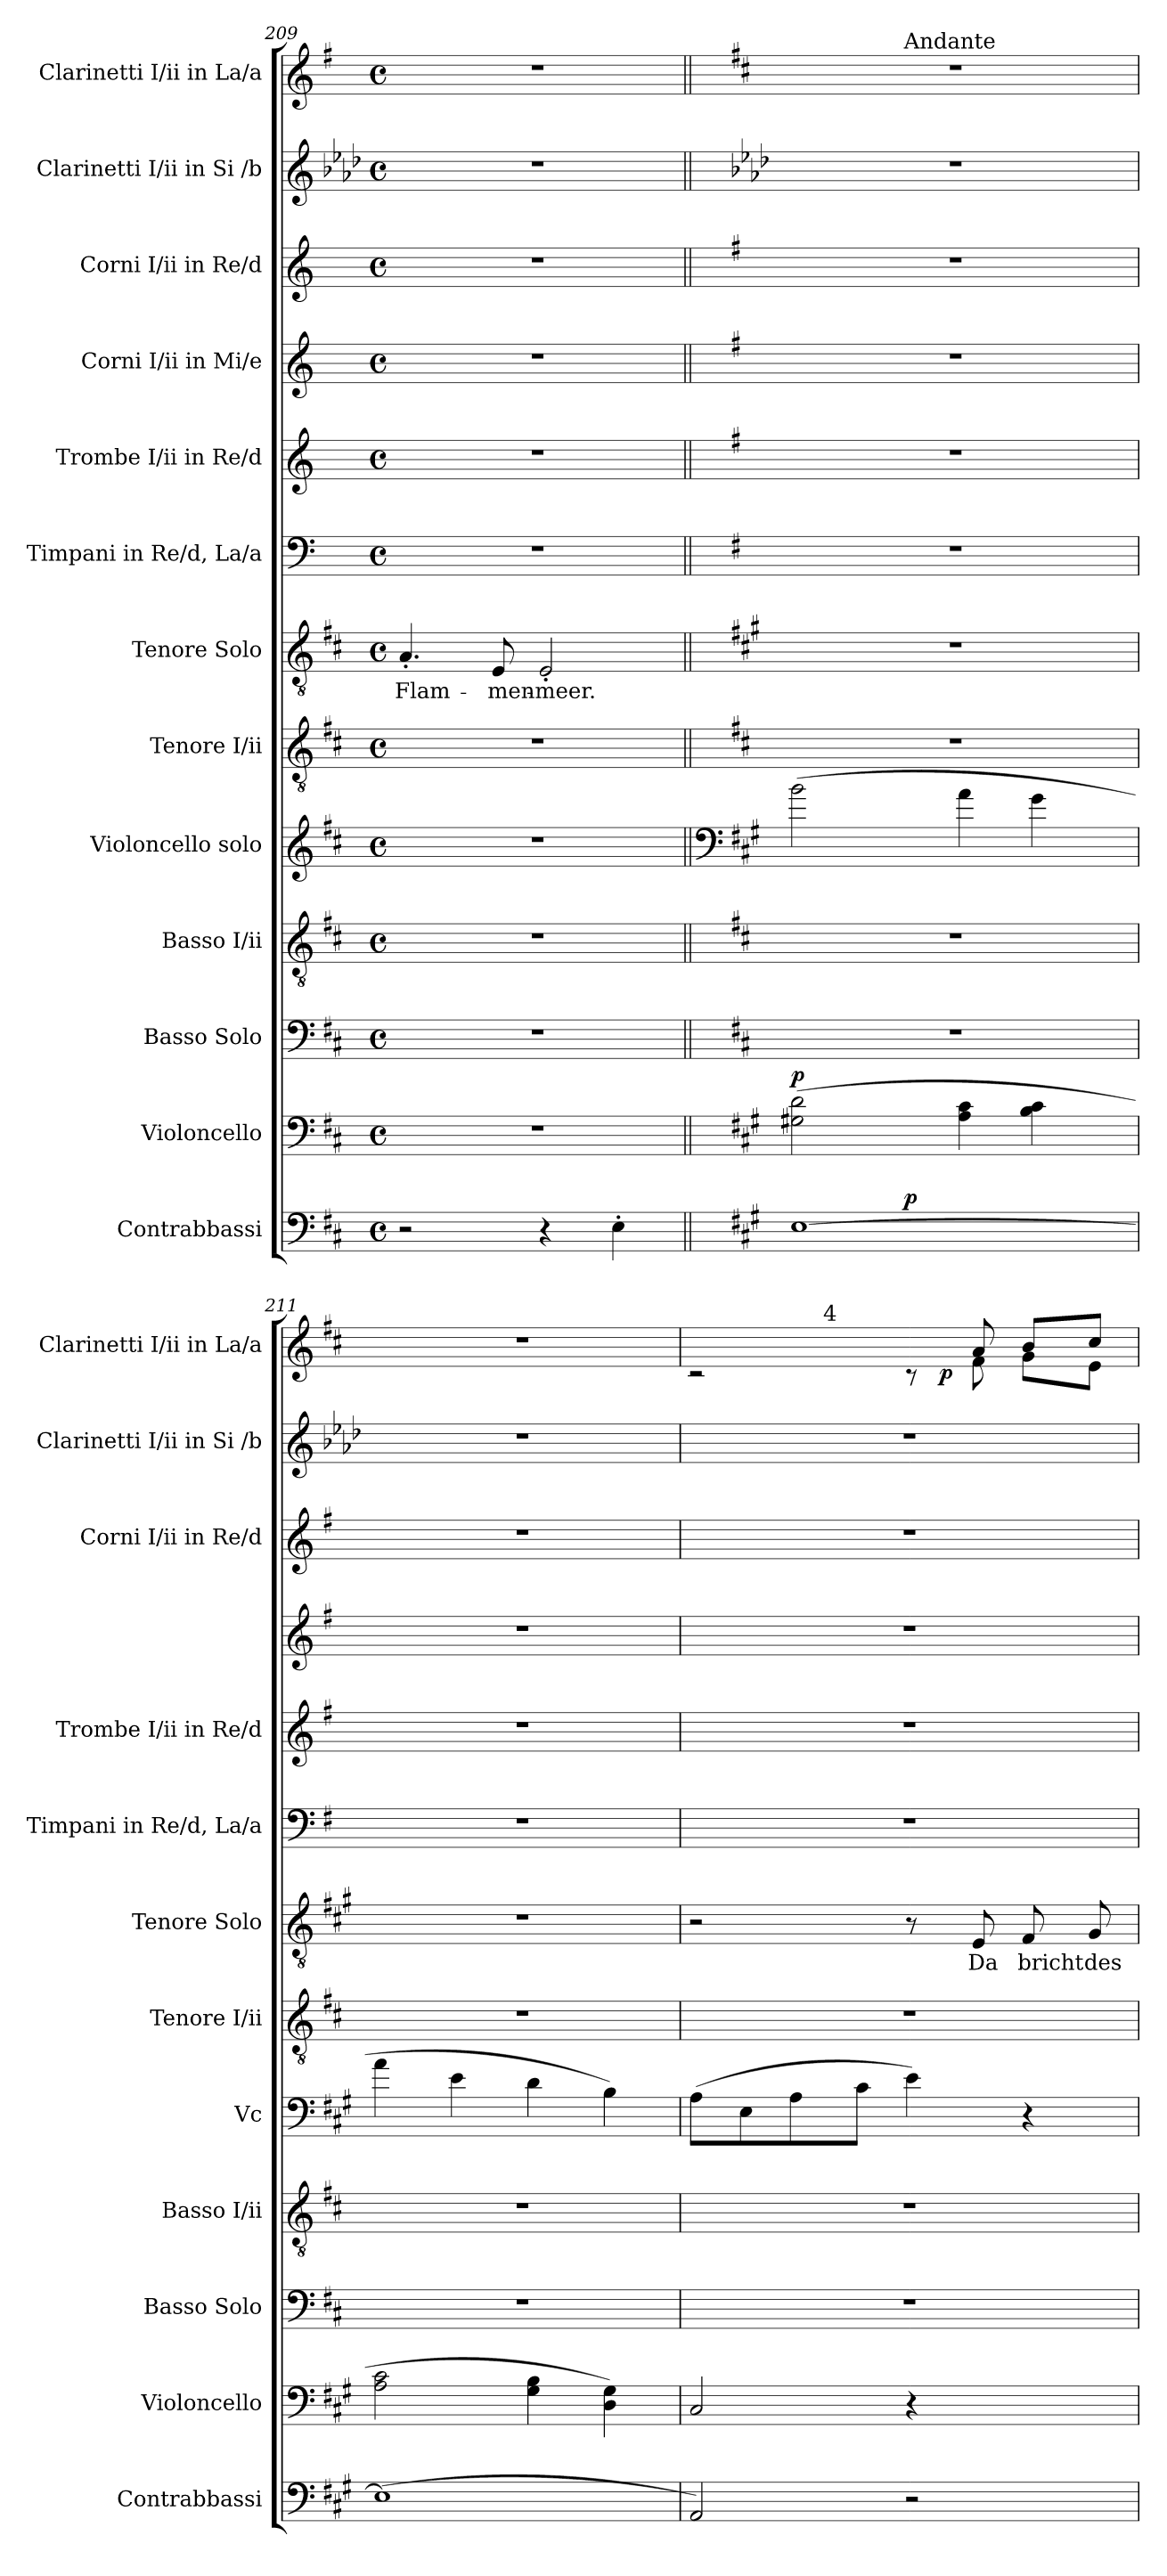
**kern	**dynam	**kern	**dynam	**kern	**kern	**kern	**kern	**kern	**text	**kern	**kern	**kern	**kern	**kern	**kern	**dynam
*part13	*part13	*part12	*part12	*part11	*part10	*part9	*part8	*part7	*part7	*part6	*part5	*part4	*part3	*part2	*part1	*part1
*staff13	*staff13	*staff12	*staff12	*staff11	*staff10	*staff9	*staff8	*staff7	*staff7	*staff6	*staff5	*staff4	*staff3	*staff2	*staff1	*staff1
*I"Contrabbassi	*	*I"Violoncello	*	*I"Basso Solo	*I"Basso I/ii	*I"Violoncello solo	*I"Tenore I/ii	*I"Tenore Solo	*	*I"Timpani in Re/d, La/a	*I"Trombe I/ii in Re/d	*I"Corni I/ii in Mi/e	*I"Corni I/ii in Re/d	*I"Clarinetti I/ii in Si /b	*I"Clarinetti I/ii in La/a	*
*I'Contrabbassi	*	*I'Violoncello	*	*I'Basso Solo	*I'Basso I/ii	*I'Vc	*I'Tenore I/ii	*I'Tenore Solo	*	*I'Timpani in Re/d, La/a	*I'Trombe I/ii in Re/d	*	*I'Corni I/ii in Re/d	*I'Clarinetti I/ii in Si /b	*I'Clarinetti I/ii in La/a	*
*clefF4	*	*clefF4	*	*clefF4	*clefGv2	*clefG2	*clefGv2	*clefGv2	*	*clefF4	*clefG2	*clefG2	*clefG2	*clefG2	*clefG2	*
*ITrd-2c-3	*	*ITrd-2c-3	*	*ITrd3c5	*ITrd-2c-3	*ITrd-2c-3	*ITrd-2c-3	*ITrd-2c-3	*	*ITrd-3c-5	*ITrd-3c-5	*ITrd4c7	*ITrd-3c-5	*ITrd-3c-5	*ITrd1c2	*
*k[b-]	*	*k[b-]	*	*k[f#c#g#]	*k[b-]	*k[b-]	*k[b-]	*k[b-]	*	*k[b-]	*k[b-]	*k[b-]	*k[b-]	*k[b-e-a-d-g-]	*k[b-]	*
*F:	*	*F:	*	*A:	*F:	*F:	*F:	*F:	*	*F:	*F:	*F:	*F:	*D-:	*F:	*
*M4/4	*	*M4/4	*	*M4/4	*M4/4	*M4/4	*M4/4	*M4/4	*	*M4/4	*M4/4	*M4/4	*M4/4	*M4/4	*M4/4	*
*met(c)	*	*met(c)	*	*met(c)	*met(c)	*met(c)	*met(c)	*met(c)	*	*met(c)	*met(c)	*met(c)	*met(c)	*met(c)	*met(c)	*
=209	=209	=209	=209	=209	=209	=209	=209	=209	=209	=209	=209	=209	=209	=209	=209	=209
!	!	!	!	!	!	!	!	!	!LO:LY:b	!	!	!	!	!	!	!
2r	.	1r	.	1r	1r	1r	1r	4.c'</	Flam-	1r	1r	1r	1r	1r	1r	.
!	!	!	!	!	!	!	!	!	!LO:LY:b	!	!	!	!	!	!	!
.	.	.	.	.	.	.	.	8G/	-men-	.	.	.	.	.	.	.
!	!	!	!	!	!	!	!	!	!LO:LY:b	!	!	!	!	!	!	!
4r	.	.	.	.	.	.	.	2G'</	-meer.	.	.	.	.	.	.	.
4G'>\	.	.	.	.	.	.	.	.	.	.	.	.	.	.	.	.
!!LO:LB:g=z
=210||	=210||	=210||	=210||	=210||	=210||	=210||	=210||	=210||	=210||	=210||	=210||	=210||	=210||	=210||	=210||	=210||
*	*	*	*	*	*	*clefF4	*	*	*	*	*	*	*	*	*	*
*k[]	*	*k[]	*	*	*	*k[]	*	*k[]	*	*k[]	*k[]	*k[]	*k[]	*	*k[]	*
*C:	*	*C:	*	*	*	*C:	*	*C:	*	*C:	*C:	*C:	*C:	*	*C:	*
!	!	!	!LO:DY:a	!	!	!	!	!	!	!	!	!	!	!	!	!
*^	*	*	*	*	*	*	*	*	*	*	*	*	*	*	*^	*
[>1G	4ryy	.	(>2Bn\ 2f\	p	1r	1r	(>2dd\	1r	1r	.	1r	1r	1r	1r	1r	1r	4ryy	.
.	16.ryy	.	.	.	.	.	.	.	.	.	.	.	.	.	.	.	16.ryy	.
!	!	!	!	!	!	!	!	!	!	!	!	!	!	!	!	!	!LO:TX:a:t=Andante	!
!	!	!LO:DY:a	!	!	!	!	!	!	!	!	!	!	!	!	!	!	!	!
.	2ryy	p	.	.	.	.	.	.	.	.	.	.	.	.	.	.	2ryy	.
.	.	.	4c\ 4e\	.	.	.	4cc\	.	.	.	.	.	.	.	.	.	.	.
.	.	.	4d\ 4e\	.	.	.	4b\	.	.	.	.	.	.	.	.	.	.	.
.	8ryy	.	.	.	.	.	.	.	.	.	.	.	.	.	.	.	8ryy	.
.	32ryy	.	.	.	.	.	.	.	.	.	.	.	.	.	.	.	32ryy	.
*v	*v	*	*	*	*	*	*	*	*	*	*	*	*	*	*	*v	*v	*
=211	=211	=211	=211	=211	=211	=211	=211	=211	=211	=211	=211	=211	=211	=211	=211	=211
(>1G]	.	2c\ 2e\	.	1r	1r	4cc\	1r	1r	.	1r	1r	1r	1r	1r	1r	.
.	.	.	.	.	.	4g\	.	.	.	.	.	.	.	.	.	.
.	.	4B\ 4d\	.	.	.	4f\	.	.	.	.	.	.	.	.	.	.
.	.	4F\ 4B\)	.	.	.	4d\)	.	.	.	.	.	.	.	.	.	.
=212	=212	=212	=212	=212	=212	=212	=212	=212	=212	=212	=212	=212	=212	=212	=212	=212
*	*	*	*	*	*	*	*	*	*	*	*	*	*	*	*^	*
*	*	*	*	*	*	*	*	*	*	*	*	*	*	*	*	*^	*
*	*	*	*	*	*	*	*	*	*	*	*	*	*	*	*	*	*^	*
2C/)	.	2E/	.	1r	1r	(>8c\L	1r	2r	.	1r	1r	1r	1r	1r	2ryy	2rc	2ryy	4ryy	.
.	.	.	.	.	.	8G\	.	.	.	.	.	.	.	.	.	.	.	.	.
.	.	.	.	.	.	8c\	.	.	.	.	.	.	.	.	.	.	.	16ryy	.
!	!	!	!	!	!	!	!	!	!	!	!	!	!	!	!	!	!	!LO:TX:a:t=4	!
.	.	.	.	.	.	.	.	.	.	.	.	.	.	.	.	.	.	2ryy	.
.	.	.	.	.	.	8e\J	.	.	.	.	.	.	.	.	.	.	.	.	.
2r	.	4r	.	.	.	4g\)	.	8r	.	.	.	.	.	.	8ryy	8rc	16ryy	.	.
!	!	!	!	!	!	!	!	!	!	!	!	!	!	!	!	!	!	!	!LO:DY:b
.	.	.	.	.	.	.	.	.	.	.	.	.	.	.	.	.	4..ryy	.	p
!	!	!	!	!	!	!	!	!	!LO:LY:b	!	!	!	!	!	!	!	!	!	!
.	.	.	.	.	.	.	.	8G/	Da	.	.	.	.	.	8g/	8e\	.	.	.
!	!	!	!	!	!	!	!	!	!LO:LY:b	!	!	!	!	!	!	!	!	!	!
.	.	4ryy	.	.	.	4r	.	8A/	bricht	.	.	.	.	.	8a/L	8f\L	.	.	.
.	.	.	.	.	.	.	.	.	.	.	.	.	.	.	.	.	.	8.ryy	.
!	!	!	!	!	!	!	!	!	!LO:LY:b	!	!	!	!	!	!	!	!	!	!
.	.	.	.	.	.	.	.	8B/	des	.	.	.	.	.	8b/J	8d\J	.	.	.
*	*	*	*	*	*	*	*	*	*	*	*	*	*	*	*v	*v	*v	*v	*
=	=	=	=	=	=	=	=	=	=	=	=	=	=	=	=	=
*-	*-	*-	*-	*-	*-	*-	*-	*-	*-	*-	*-	*-	*-	*-	*-	*-
